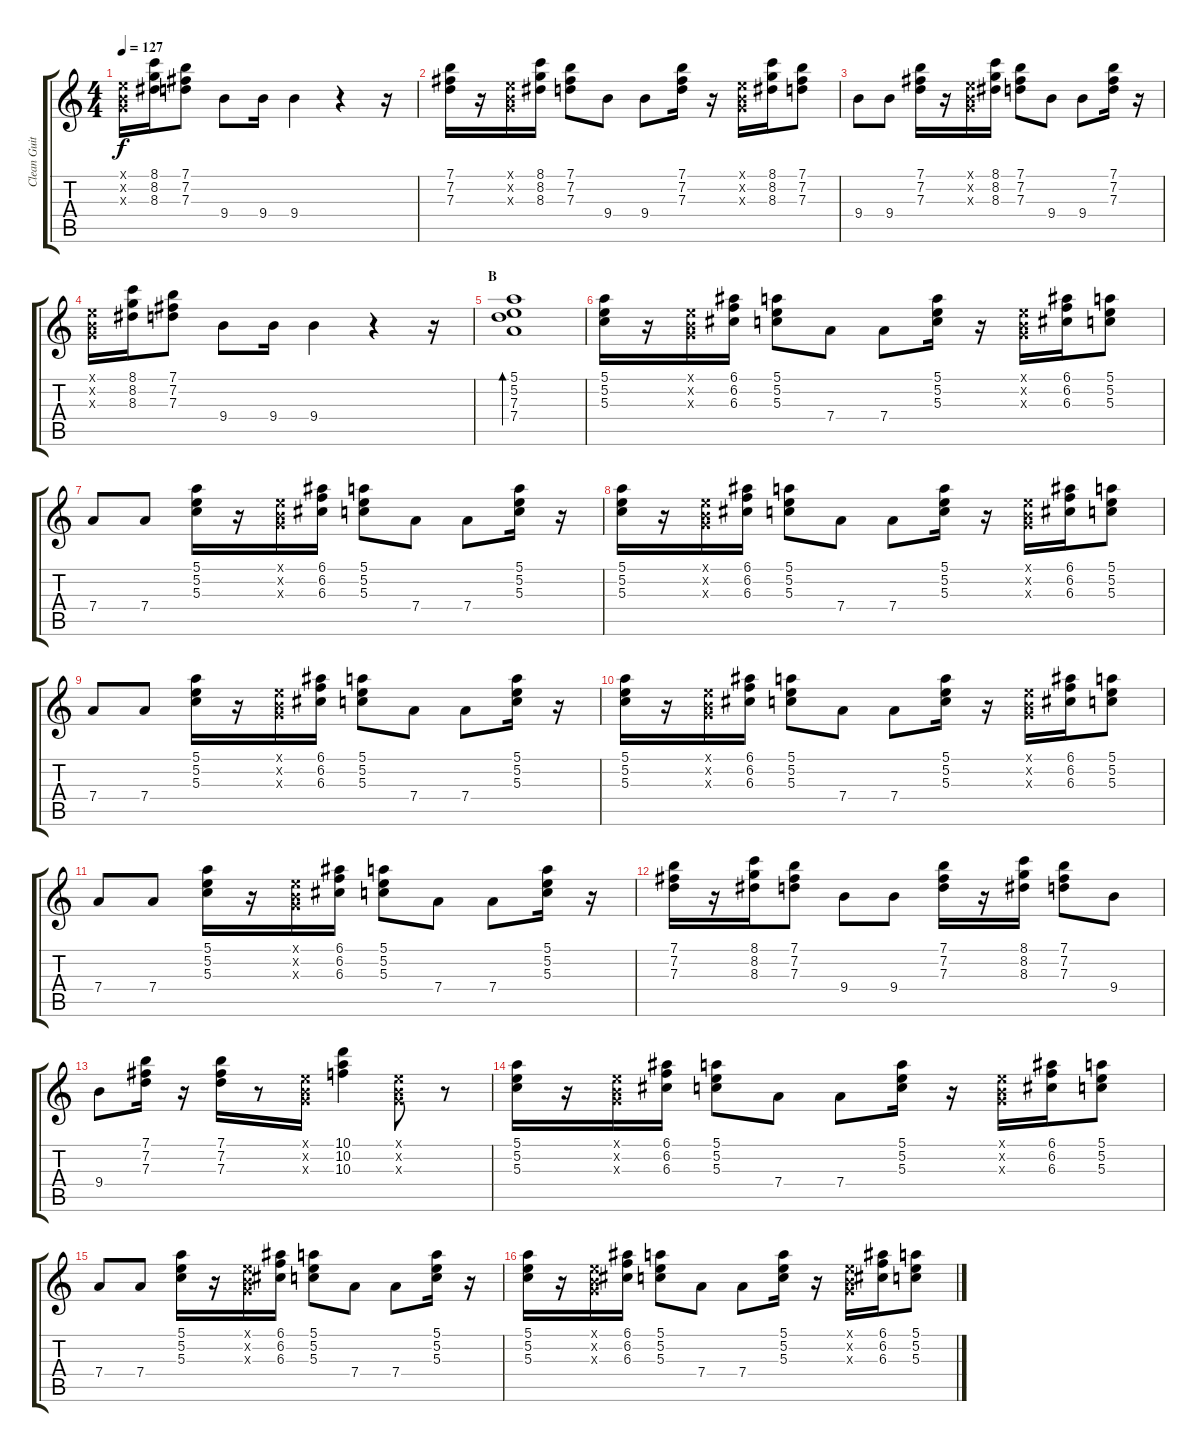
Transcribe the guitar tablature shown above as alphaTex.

\track ("Clean Guitar" "Clean Guit") {instrument electricguitarclean}
\staff {score tabs}
\tuning (E4 B3 G3 D3 A2 E2) {hide}
\ts (4 4)
\tempo 127
\clef g2
\ks c
(0.1{x} 0.2{x} 0.3{x}).16{dy f} (8.1 8.2 8.3).16 (7.1 7.2 7.3).8 9.4.8 9.4.16 9.4.4 r.4 r.16 |
(7.1 7.2 7.3).16 r.16 (0.1{x} 0.2{x} 0.3{x}).16 (8.1 8.2 8.3).16 (7.1 7.2 7.3).8 9.4.8 9.4.8 (7.1 7.2 7.3).16 r.16 (0.1{x} 0.2{x} 0.3{x}).16 (8.1 8.2 8.3).16 (7.1 7.2 7.3).8 |
9.4.8 9.4.8 (7.1 7.2 7.3).16 r.16 (0.1{x} 0.2{x} 0.3{x}).16 (8.1 8.2 8.3).16 (7.1 7.2 7.3).8 9.4.8 9.4.8 (7.1 7.2 7.3).16 r.16 |
(0.1{x} 0.2{x} 0.3{x}).16 (8.1 8.2 8.3).16 (7.1 7.2 7.3).8 9.4.8 9.4.16 9.4.4 r.4 r.16 |
\section ("" "B")
(5.1 5.2 7.3 7.4).1{bd 60} |
(5.1 5.2 5.3).16 r.16 (0.1{x} 0.2{x} 0.3{x}).16 (6.1 6.2 6.3).16 (5.1 5.2 5.3).8 7.4.8 7.4.8 (5.1 5.2 5.3).16 r.16 (0.1{x} 0.2{x} 0.3{x}).16 (6.1 6.2 6.3).16 (5.1 5.2 5.3).8 |
7.4.8 7.4.8 (5.1 5.2 5.3).16 r.16 (0.1{x} 0.2{x} 0.3{x}).16 (6.1 6.2 6.3).16 (5.1 5.2 5.3).8 7.4.8 7.4.8 (5.1 5.2 5.3).16 r.16 |
(5.1 5.2 5.3).16 r.16 (0.1{x} 0.2{x} 0.3{x}).16 (6.1 6.2 6.3).16 (5.1 5.2 5.3).8 7.4.8 7.4.8 (5.1 5.2 5.3).16 r.16 (0.1{x} 0.2{x} 0.3{x}).16 (6.1 6.2 6.3).16 (5.1 5.2 5.3).8 |
7.4.8 7.4.8 (5.1 5.2 5.3).16 r.16 (0.1{x} 0.2{x} 0.3{x}).16 (6.1 6.2 6.3).16 (5.1 5.2 5.3).8 7.4.8 7.4.8 (5.1 5.2 5.3).16 r.16 |
(5.1 5.2 5.3).16 r.16 (0.1{x} 0.2{x} 0.3{x}).16 (6.1 6.2 6.3).16 (5.1 5.2 5.3).8 7.4.8 7.4.8 (5.1 5.2 5.3).16 r.16 (0.1{x} 0.2{x} 0.3{x}).16 (6.1 6.2 6.3).16 (5.1 5.2 5.3).8 |
7.4.8 7.4.8 (5.1 5.2 5.3).16 r.16 (0.1{x} 0.2{x} 0.3{x}).16 (6.1 6.2 6.3).16 (5.1 5.2 5.3).8 7.4.8 7.4.8 (5.1 5.2 5.3).16 r.16 |
(7.1 7.2 7.3).16 r.16 (8.1 8.2 8.3).16 (7.1 7.2 7.3).8 9.4.8 9.4.8 (7.1 7.2 7.3).16 r.16 (8.1 8.2 8.3).16 (7.1 7.2 7.3).8 9.4.8 |
9.4.8 (7.1 7.2 7.3).16 r.16 (7.1 7.2 7.3).16 r.8 (0.1{x} 0.2{x} 0.3{x}).16 (10.1 10.2 10.3).4 (0.1{x} 0.2{x} 0.3{x}).8 r.8 |
(5.1 5.2 5.3).16 r.16 (0.1{x} 0.2{x} 0.3{x}).16 (6.1 6.2 6.3).16 (5.1 5.2 5.3).8 7.4.8 7.4.8 (5.1 5.2 5.3).16 r.16 (0.1{x} 0.2{x} 0.3{x}).16 (6.1 6.2 6.3).16 (5.1 5.2 5.3).8 |
7.4.8 7.4.8 (5.1 5.2 5.3).16 r.16 (0.1{x} 0.2{x} 0.3{x}).16 (6.1 6.2 6.3).16 (5.1 5.2 5.3).8 7.4.8 7.4.8 (5.1 5.2 5.3).16 r.16 |
(5.1 5.2 5.3).16 r.16 (0.1{x} 0.2{x} 0.3{x}).16 (6.1 6.2 6.3).16 (5.1 5.2 5.3).8 7.4.8 7.4.8 (5.1 5.2 5.3).16 r.16 (0.1{x} 0.2{x} 0.3{x}).16 (6.1 6.2 6.3).16 (5.1 5.2 5.3).8
